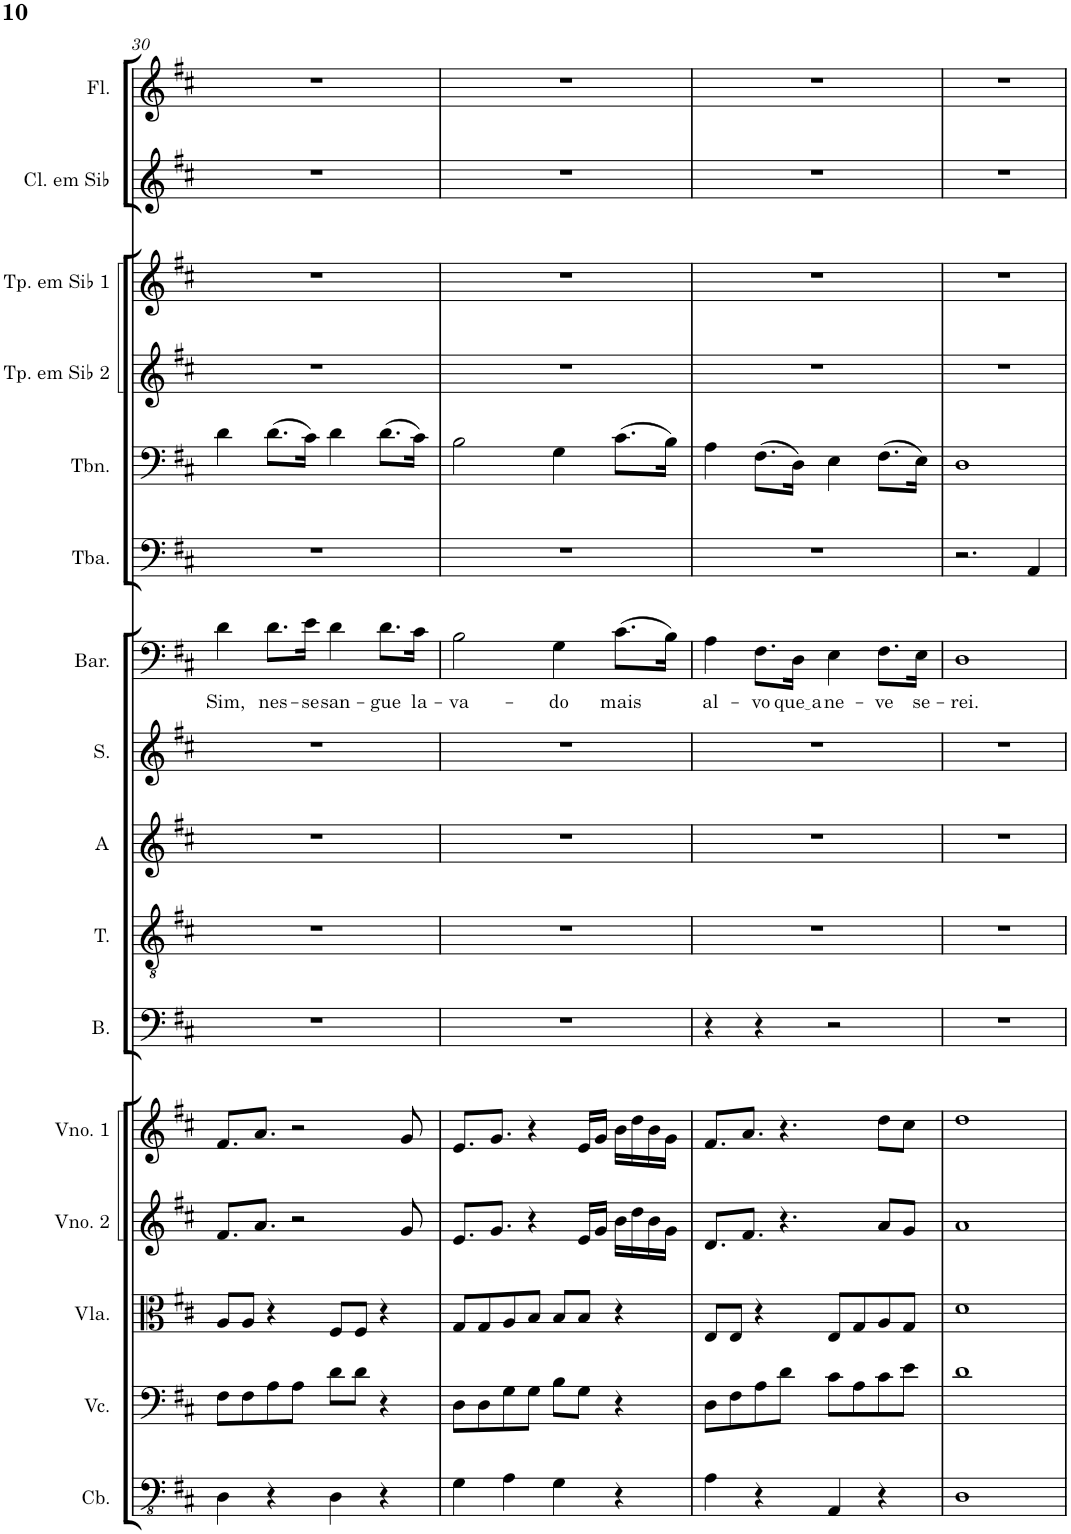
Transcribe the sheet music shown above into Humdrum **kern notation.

**kern	**kern	**kern	**kern	**kern	**kern	**kern	**kern	**kern	**kern	**text	**kern	**kern	**kern	**kern	**kern	**kern
*part16	*part15	*part14	*part13	*part12	*part11	*part10	*part9	*part8	*part7	*part7	*part6	*part5	*part4	*part3	*part2	*part1
*staff16	*staff15	*staff14	*staff13	*staff12	*staff11	*staff10	*staff9	*staff8	*staff7	*staff7	*staff6	*staff5	*staff4	*staff3	*staff2	*staff1
*I"Contrabaixo	*I"Violoncelo	*I"Viola	*I"Violino 2	*I"Violino 1	*I"Baixo	*I"Tenor	*I"Alto	*I"Soprano	*I"Barítono	*	*I"Tuba	*I"Trombone	*I"Tromp2  Sib	*I"Tromp Sib 1	*I"Clar Sib	*I"Flauta T.
*I'Cb.	*I'Vc.	*I'Vla.	*I'Vno. 2	*I'Vno. 1	*I'B.	*I'T.	*I'A	*I'S.	*I'Bar.	*	*I'Tba.	*I'Tbn.	*	*	*	*I'Fl.
!!LO:PB:g=z
*clefFv4	*clefF4	*clefC3	*clefG2	*clefG2	*clefF4	*clefGv2	*clefG2	*clefG2	*clefF4	*	*clefF4	*clefF4	*clefG2	*clefG2	*clefG2	*clefG2
*Trd7c12	*	*	*	*	*	*	*	*	*	*	*	*	*Trd1c2	*Trd1c2	*Trd1c2	*
*k[f#c#]	*k[f#c#]	*k[f#c#]	*k[f#c#]	*k[f#c#]	*k[f#c#]	*k[f#c#]	*k[f#c#]	*k[f#c#]	*k[f#c#]	*	*k[f#c#]	*k[f#c#]	*k[f#c#]	*k[f#c#]	*k[f#c#]	*k[f#c#]
*M4/4	*M4/4	*M4/4	*M4/4	*M4/4	*M4/4	*M4/4	*M4/4	*M4/4	*M4/4	*	*M4/4	*M4/4	*M4/4	*M4/4	*M4/4	*M4/4
=30	=30	=30	=30	=30	=30	=30	=30	=30	=30	=30	=30	=30	=30	=30	=30	=30
!	!	!	!	!	!	!	!	!	!	!LO:LY:b	!	!	!	!	!	!
4DD\	8F#\L	8A/L	8.f#/L	8.f#/L	1r	1r	1r	1r	4d\	Sim,	1r	4d\	1r	1r	1r	1r
.	8F#\	8A/J	.	.	.	.	.	.	.	.	.	.	.	.	.	.
.	.	.	8.a/J	8.a/J	.	.	.	.	.	.	.	.	.	.	.	.
!	!	!	!	!	!	!	!	!	!	!LO:LY:b	!	!	!	!	!	!
4r	8A\	4r	.	.	.	.	.	.	8.d\L	nes-	.	(8.d\L	.	.	.	.
.	8A\J	.	2r	2r	.	.	.	.	.	.	.	.	.	.	.	.
!	!	!	!	!	!	!	!	!	!	!LO:LY:b	!	!	!	!	!	!
.	.	.	.	.	.	.	.	.	16e\Jk	-se	.	16c#\Jk)	.	.	.	.
!	!	!	!	!	!	!	!	!	!	!LO:LY:b	!	!	!	!	!	!
4DD\	8d\L	8F#/L	.	.	.	.	.	.	4d\	san-	.	4d\	.	.	.	.
.	8d\J	8F#/J	.	.	.	.	.	.	.	.	.	.	.	.	.	.
!	!	!	!	!	!	!	!	!	!	!LO:LY:b	!	!	!	!	!	!
4r	4r	4r	.	.	.	.	.	.	8.d\L	-gue	.	(8.d\L	.	.	.	.
.	.	.	8g/	8g/	.	.	.	.	.	.	.	.	.	.	.	.
!	!	!	!	!	!	!	!	!	!	!LO:LY:b	!	!	!	!	!	!
.	.	.	.	.	.	.	.	.	16c#\Jk	la-	.	16c#\Jk)	.	.	.	.
=31	=31	=31	=31	=31	=31	=31	=31	=31	=31	=31	=31	=31	=31	=31	=31	=31
!	!	!	!	!	!	!	!	!	!	!LO:LY:b	!	!	!	!	!	!
4GG\	8D\L	8G/L	8.e/L	8.e/L	1r	1r	1r	1r	2B\	-va-	1r	2B\	1r	1r	1r	1r
.	8D\	8G/	.	.	.	.	.	.	.	.	.	.	.	.	.	.
.	.	.	8.g/J	8.g/J	.	.	.	.	.	.	.	.	.	.	.	.
4AA\	8G\	8A/	.	.	.	.	.	.	.	.	.	.	.	.	.	.
.	8G\J	8B/J	4r	4r	.	.	.	.	.	.	.	.	.	.	.	.
!	!	!	!	!	!	!	!	!	!	!LO:LY:b	!	!	!	!	!	!
4GG\	8B\L	8B/L	.	.	.	.	.	.	4G\	-do	.	4G\	.	.	.	.
.	8G\J	8B/J	16e/LL	16e/LL	.	.	.	.	.	.	.	.	.	.	.	.
.	.	.	16g/JJ	16g/JJ	.	.	.	.	.	.	.	.	.	.	.	.
!	!	!	!	!	!	!	!	!	!	!LO:LY:b	!	!	!	!	!	!
4r	4r	4r	16b\LL	16b\LL	.	.	.	.	(8.c#\L	mais	.	(8.c#\L	.	.	.	.
.	.	.	16dd\	16dd\	.	.	.	.	.	.	.	.	.	.	.	.
.	.	.	16b\	16b\	.	.	.	.	.	.	.	.	.	.	.	.
.	.	.	16g\JJ	16g\JJ	.	.	.	.	16B\Jk)	.	.	16B\Jk)	.	.	.	.
=32	=32	=32	=32	=32	=32	=32	=32	=32	=32	=32	=32	=32	=32	=32	=32	=32
!	!	!	!	!	!	!	!	!	!	!LO:LY:b	!	!	!	!	!	!
4AA\	8D\L	8E/L	8.d/L	8.f#/L	4r	1r	1r	1r	4A\	al-	1r	4A\	1r	1r	1r	1r
.	8F#\	8E/J	.	.	.	.	.	.	.	.	.	.	.	.	.	.
.	.	.	8.f#/J	8.a/J	.	.	.	.	.	.	.	.	.	.	.	.
!	!	!	!	!	!	!	!	!	!	!LO:LY:b	!	!	!	!	!	!
4r	8A\	4r	.	.	4r	.	.	.	8.F#\L	-vo	.	(8.F#\L	.	.	.	.
.	8d\J	.	4.r	4.r	.	.	.	.	.	.	.	.	.	.	.	.
!	!	!	!	!	!	!	!	!	!	!LO:LY:b	!	!	!	!	!	!
.	.	.	.	.	.	.	.	.	16D\Jk	que a	.	16D\Jk)	.	.	.	.
!	!	!	!	!	!	!	!	!	!	!LO:LY:b	!	!	!	!	!	!
4AAA/	8c#\L	8E/L	.	.	2r	.	.	.	4E\	ne-	.	4E\	.	.	.	.
.	8A\	8G/	.	.	.	.	.	.	.	.	.	.	.	.	.	.
!	!	!	!	!	!	!	!	!	!	!LO:LY:b	!	!	!	!	!	!
4r	8c#\	8A/	8a/L	8dd\L	.	.	.	.	8.F#\L	-ve	.	(8.F#\L	.	.	.	.
.	8e\J	8G/J	8g/J	8cc#\J	.	.	.	.	.	.	.	.	.	.	.	.
!	!	!	!	!	!	!	!	!	!	!LO:LY:b	!	!	!	!	!	!
.	.	.	.	.	.	.	.	.	16E\Jk	se-	.	16E\Jk)	.	.	.	.
=33	=33	=33	=33	=33	=33	=33	=33	=33	=33	=33	=33	=33	=33	=33	=33	=33
!	!	!	!	!	!	!	!	!	!	!LO:LY:b	!	!	!	!	!	!
1DD	1d	1d	1a	1dd	1r	1r	1r	1r	1D	-rei.	2.r	1D	1r	1r	1r	1r
.	.	.	.	.	.	.	.	.	.	.	4AA/	.	.	.	.	.
=	=	=	=	=	=	=	=	=	=	=	=	=	=	=	=	=
*-	*-	*-	*-	*-	*-	*-	*-	*-	*-	*-	*-	*-	*-	*-	*-	*-
